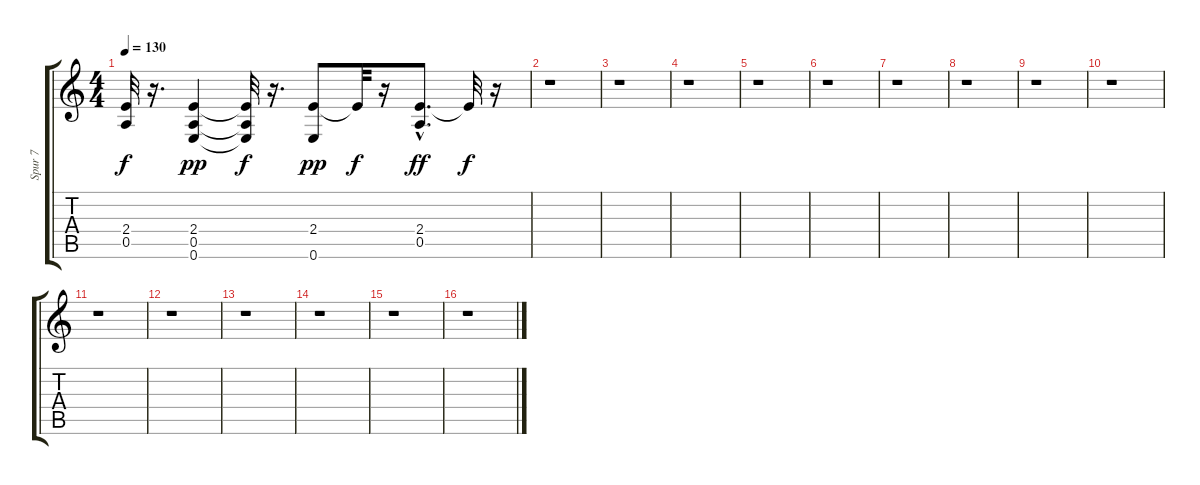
\track ("Spur 7" "Spur 7") {instrument distortionguitar}
\staff {score tabs}
\tuning (E4 B3 G3 D3 A2 E2) {hide}
\ts (4 4)
\tempo 130
\clef g2
\ks c
(2.4{t} 0.5{t}).32{dy f} r.16{d} (2.4 0.5 0.6).4{dy pp} (2.4{t} 0.5{t} 0.6{t}).32{dy f} r.16{d} (2.4 0.6).8{dy pp} 2.4{t}.32{dy f} r.16 (2.4{hac} 0.5{hac}).8{d dy ff} 2.4{t}.32{dy f} r.16 |
r.1 |
r.1 |
r.1 |
r.1 |
r.1 |
r.1 |
r.1 |
r.1 |
r.1 |
r.1 |
r.1 |
r.1 |
r.1 |
r.1 |
r.1
